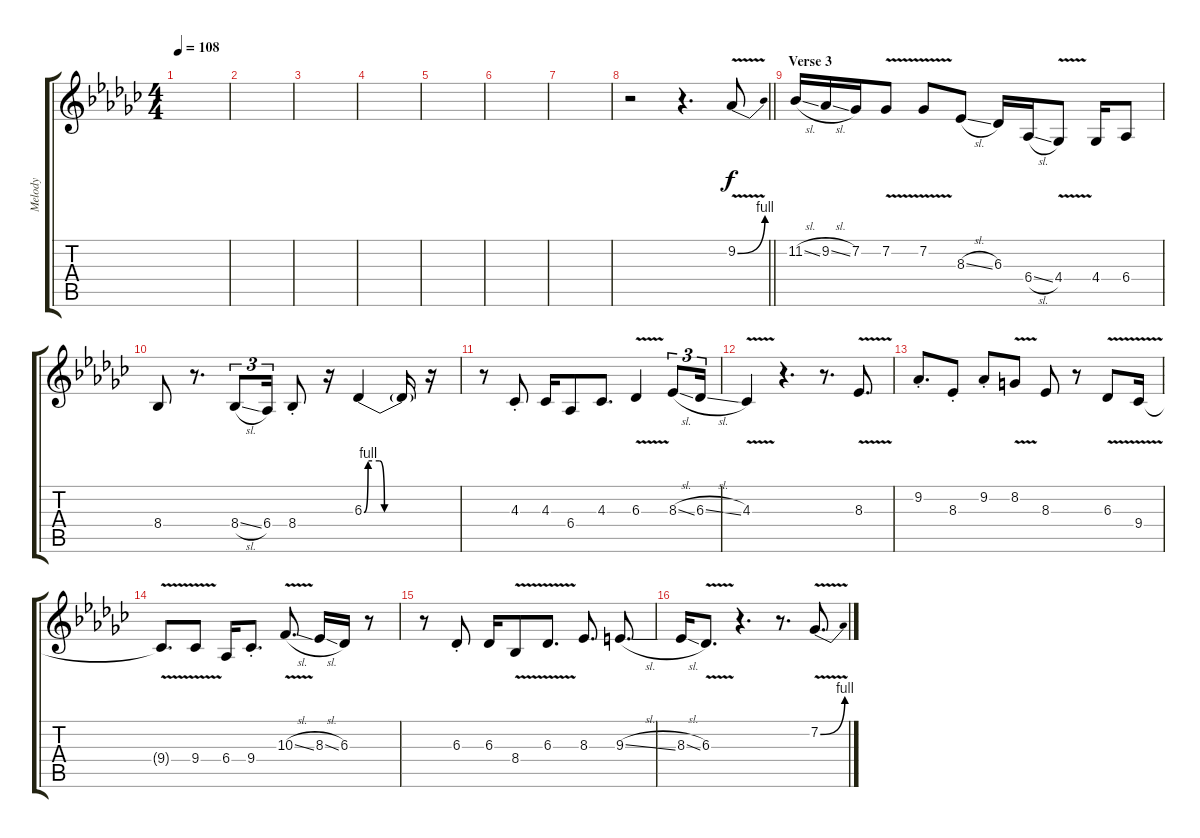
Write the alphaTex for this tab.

\track ("Melody" "Melody") {instrument clarinet}
\staff {score tabs}
\tuning (E4 B3 G3 D3 A2 E2) {hide}
\ts (4 4)
\tempo 108
\clef g2
\ks gb
|
|
|
|
|
|
|
\barLineRight lightlight
r.2 r.4{d} 9.2{be (bend 0 0 60 4) v}.8 |
\section ("" "Verse 3")
11.2{sl}.16 9.2{sl}.16 7.2.16 7.2{v}.8 7.2{v}.8 8.3{sl}.8 6.3.16 6.4{sl}.16 4.4{v}.8 4.4.16 6.4.8 |
8.4.8 r.8{d} 8.4{sl}.8{tu (3 2)} 6.4.16{tu (3 2)} 8.4{st}.8 r.16 6.3{be (custom 0 0 4 4 15 4 20 0 30 0 60 0)}.4 6.3{t}.16 r.16 |
r.8 4.3{st}.8 4.3.16 6.4.8 4.3.8{d} 6.3{v}.4 8.3{sl}.8{tu (3 2)} 6.3{sl}.16{tu (3 2)} |
4.3{v}.4 r.4{d} r.8{d} 8.3{v}.8{d} |
9.2{st}.8{d} 8.3{st}.8 9.2{st}.8 8.2{v}.8 8.3.8 r.8 6.3{v}.8 9.4{v}.16 |
9.4{t}.8{d} 9.4{v}.8 6.4.16 9.4{st}.8{d} 10.3{v sl}.8{d} 8.3{sl}.16 6.3.16 r.8 |
r.8 6.3{st}.8 6.3.16 8.4{v}.8 6.3{v}.8{d} 8.3.8{d} 9.3{sl}.8{d} |
8.3{sl}.16 6.3{v}.8{d} r.4{d} r.8{d} 7.2{be (bend 0 0 60 4) v}.8{d}
